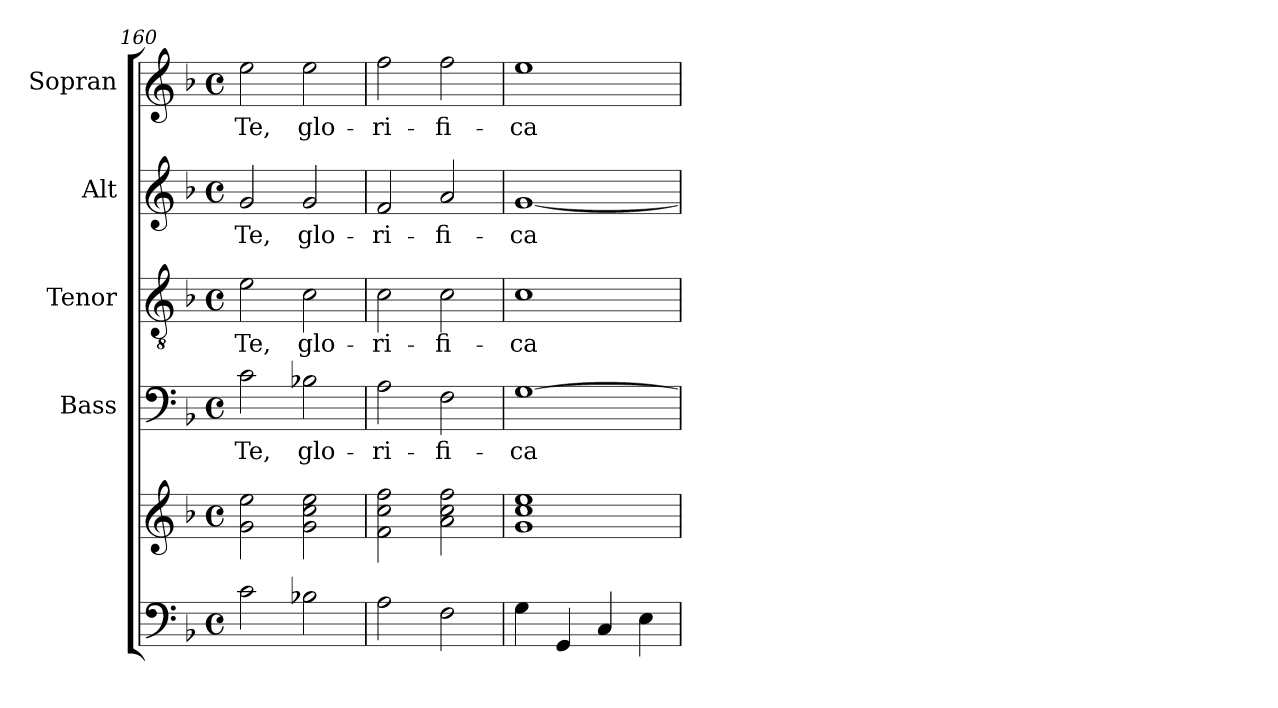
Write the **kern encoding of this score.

**kern	**kern	**kern	**text	**kern	**text	**kern	**text	**kern	**text
*part5	*part5	*part4	*part4	*part3	*part3	*part2	*part2	*part1	*part1
*staff6	*staff5	*staff4	*staff4	*staff3	*staff3	*staff2	*staff2	*staff1	*staff1
*	*	*I"Bass	*	*I"Tenor	*	*I"Alt	*	*I"Sopran	*
*	*	*I'B.	*	*I'T.	*	*I'A.	*	*I'S.	*
*clefF4	*clefG2	*clefF4	*	*clefGv2	*	*clefG2	*	*clefG2	*
*k[b-]	*k[b-]	*k[b-]	*	*k[b-]	*	*k[b-]	*	*k[b-]	*
*F:	*F:	*F:	*	*F:	*	*F:	*	*F:	*
*M4/4	*M4/4	*M4/4	*	*M4/4	*	*M4/4	*	*M4/4	*
*met(c)	*met(c)	*met(c)	*	*met(c)	*	*met(c)	*	*met(c)	*
=160	=160	=160	=160	=160	=160	=160	=160	=160	=160
!	!	!	!LO:LY:b	!	!LO:LY:b	!	!LO:LY:b	!	!LO:LY:b
2c\	2g\ 2ee\	2c\	Te,	2e\	Te,	2g/	Te,	2ee\	Te,
!	!	!	!LO:LY:b	!	!LO:LY:b	!	!LO:LY:b	!	!LO:LY:b
2B-X\	2g\ 2cc\ 2ee\	2B-X\	glo-	2c\	glo-	2g/	glo-	2ee\	glo-
=161	=161	=161	=161	=161	=161	=161	=161	=161	=161
!	!	!	!LO:LY:b	!	!LO:LY:b	!	!LO:LY:b	!	!LO:LY:b
2A\	2f\ 2cc\ 2ff\	2A\	-ri-	2c\	-ri-	2f/	-ri-	2ff\	-ri-
!	!	!	!LO:LY:b	!	!LO:LY:b	!	!LO:LY:b	!	!LO:LY:b
2F\	2a\ 2cc\ 2ff\	2F\	-fi-	2c\	-fi-	2a/	-fi-	2ff\	-fi-
=162	=162	=162	=162	=162	=162	=162	=162	=162	=162
!	!	!	!LO:LY:b	!	!LO:LY:b	!	!LO:LY:b	!	!LO:LY:b
4G\	1g 1cc 1ee	[1G	-ca-	1c	-ca-	[1g	-ca-	1ee	-ca-
4GG/	.	.	.	.	.	.	.	.	.
4C/	.	.	.	.	.	.	.	.	.
4E\	.	.	.	.	.	.	.	.	.
=	=	=	=	=	=	=	=	=	=
*-	*-	*-	*-	*-	*-	*-	*-	*-	*-
